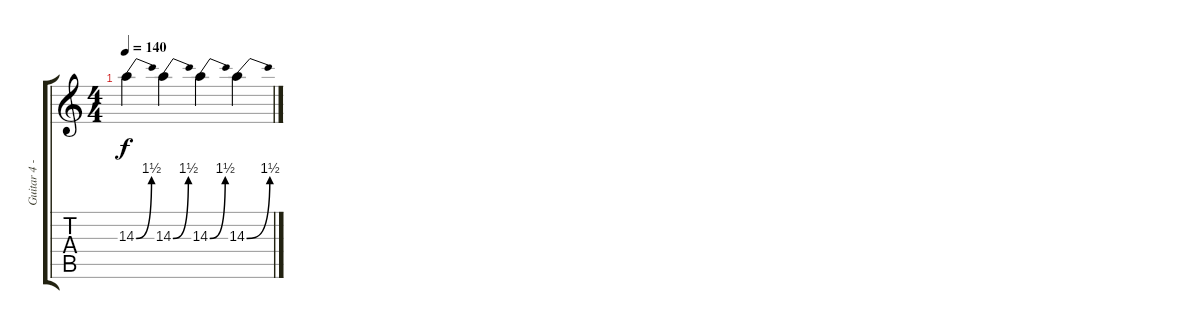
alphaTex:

\track ("Guitar 4 - crazy ending" "Guitar 4 -") {instrument distortionguitar}
\staff {score tabs}
\tuning (E4 B3 G3 D3 A2 E2) {hide}
\ts (4 4)
\tempo 140
\clef g2
\ks c
14.3{be (bend 0 0 60 6)}.4{dy f volume 0} 14.3{be (bend 0 0 60 6)}.4 14.3{be (bend 0 0 60 6)}.4 14.3{be (bend 0 0 60 6)}.4
